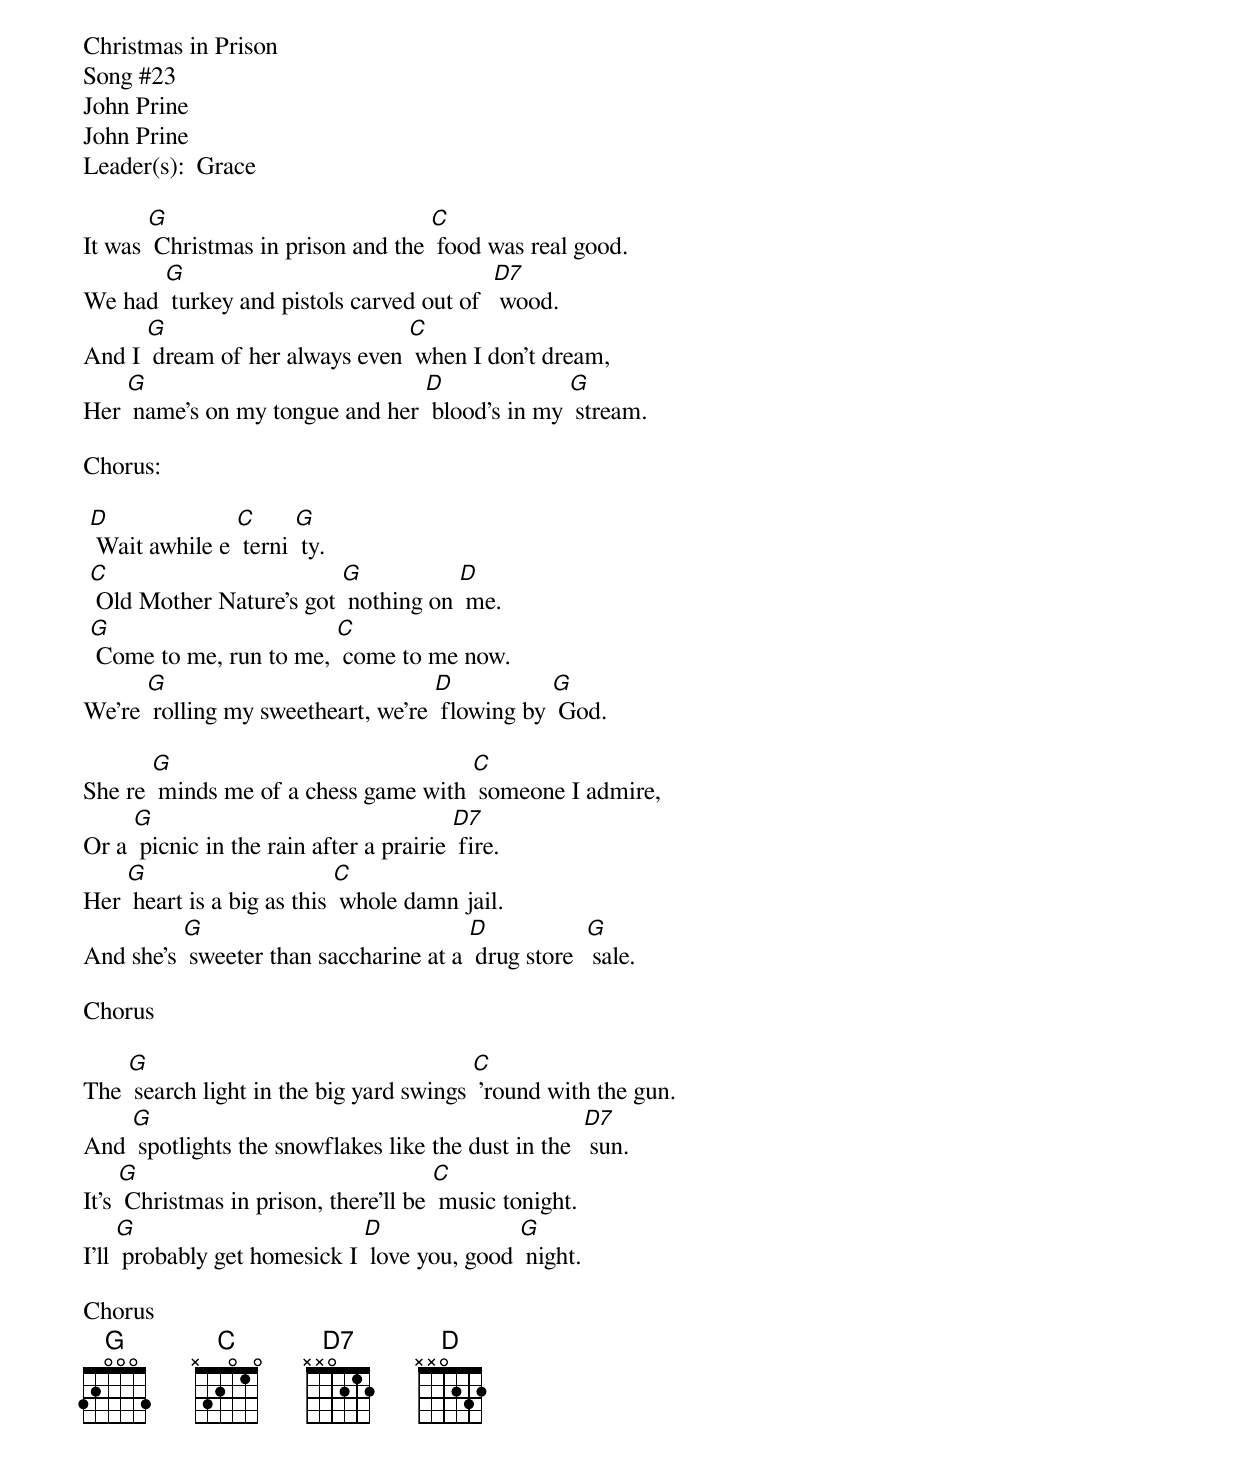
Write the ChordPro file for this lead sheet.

Christmas in Prison
Song #23
John Prine
John Prine
Leader(s):  Grace

It was [G] Christmas in prison and the [C] food was real good.
We had [G] turkey and pistols carved out of  [D7] wood.
And I [G] dream of her always even [C] when I don't dream,
Her [G] name's on my tongue and her [D] blood's in my [G] stream.

Chorus:

 [D] Wait awhile e [C] terni [G] ty.
 [C] Old Mother Nature's got [G] nothing on [D] me.
 [G] Come to me, run to me, [C] come to me now.
We're [G] rolling my sweetheart, we're [D] flowing by [G] God.

She re [G] minds me of a chess game with [C] someone I admire,
Or a [G] picnic in the rain after a prairie [D7] fire.
Her [G] heart is a big as this [C] whole damn jail.
And she's [G] sweeter than saccharine at a [D] drug store  [G] sale.

Chorus

The [G] search light in the big yard swings [C] 'round with the gun.
And [G] spotlights the snowflakes like the dust in the  [D7] sun.
It's [G] Christmas in prison, there'll be [C] music tonight.
I'll [G] probably get homesick I [D] love you, good [G] night.

Chorus
